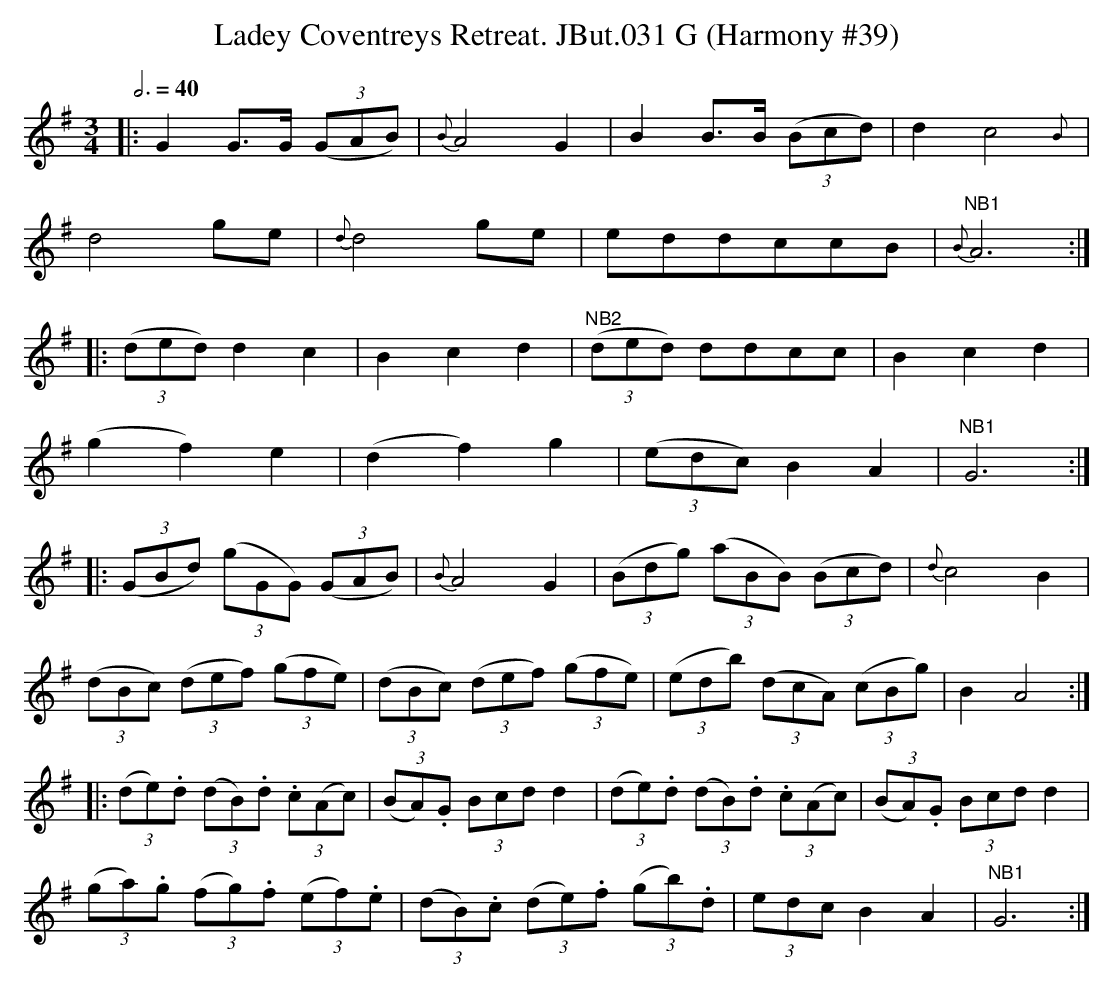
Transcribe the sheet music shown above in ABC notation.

X:1
T:Ladey Coventreys Retreat. JBut.031 G (Harmony #39)
M:3/4
L:1/8
Q:3/4=40
K:G
|:G2G>G ((3GAB)|{B}A4G2|B2B>B ((3Bcd)|d2c4{B}|
d4ge|{d}d4ge|eddccB|"NB1"{B}A6:|
|:((3ded)d2c2|B2c2d2|"^NB2"((3ded) ddcc|B2c2d2|
(g2f2)e2|(d2f2)g2|((3edc)B2A2|"NB1"G6:|
|:((3GBd) ((3gGG) ((3GAB)|{B}A4G2|((3Bdg) ((3aBB) ((3Bcd)|{d}c4B2|
((3dBc) ((3def) ((3gfe)|((3dBc) ((3def) ((3gfe)|((3edb) ((3dcA) ((3cBg)|B2A4:|
|:((3de).d ((3dB).d (3.c(Ac)|((3BA).G (3Bcd d2|((3de).d ((3dB).d (3.c(Ac)|((3BA).G (3Bcdd2|
((3ga).g ((3fg).f ((3ef).e|((3dB).c ((3de).f ((3gb).d|(3edc B2A2|"NB1"G6:|
